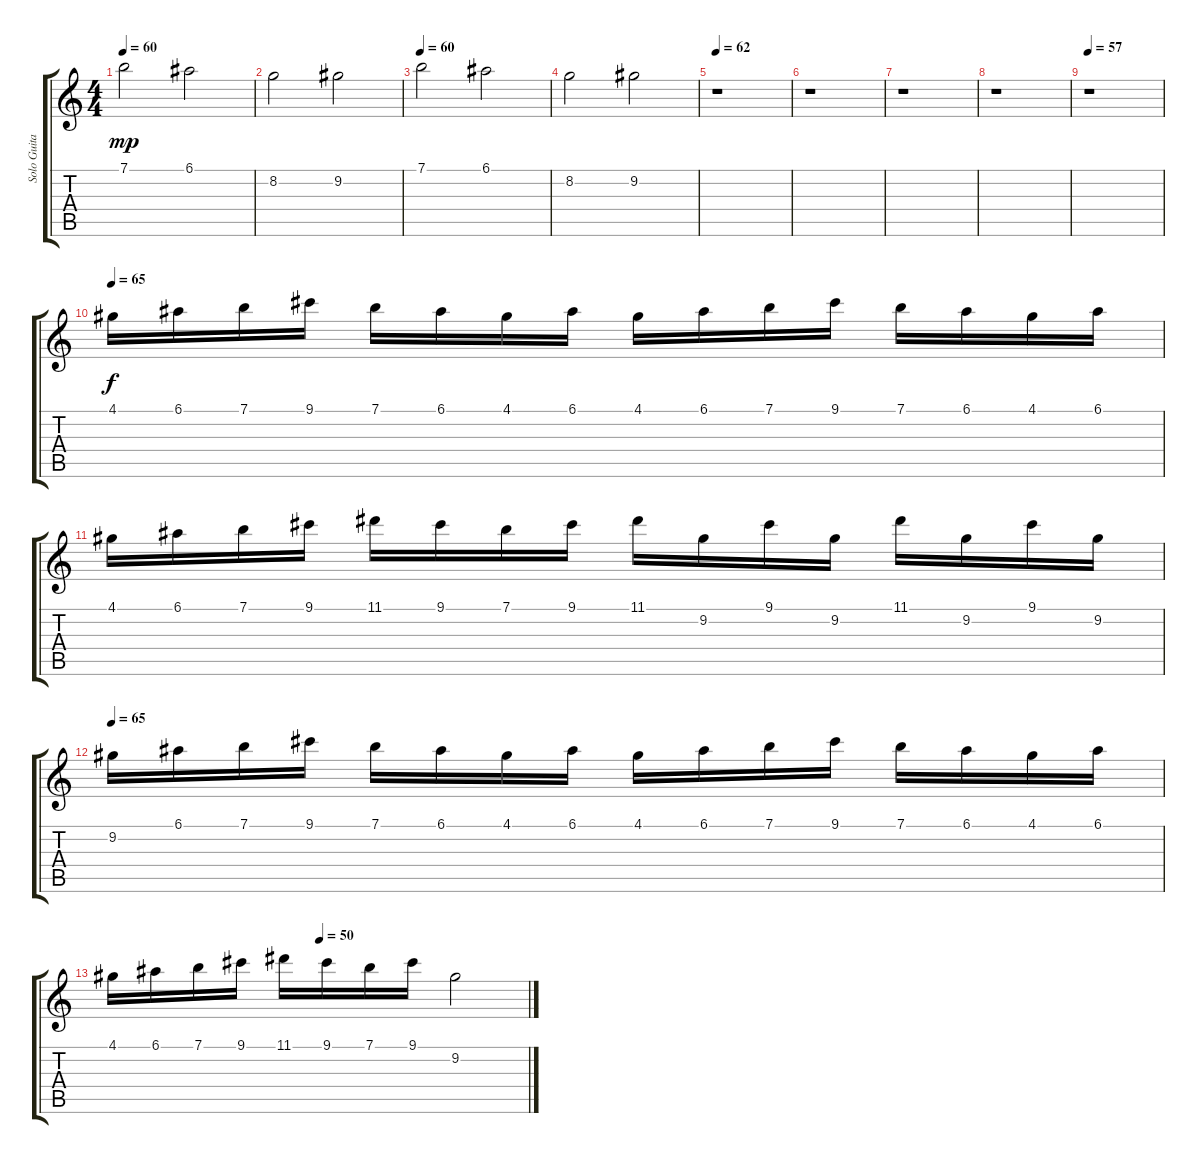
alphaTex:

\track ("Solo Guitar" "Solo Guita") {instrument overdrivenguitar}
\staff {score tabs}
\tuning (E4 B3 G3 D3 A2 E2) {hide}
\ts (4 4)
\tempo 60
\clef g2
\ks c
7.1.2{dy mp} 6.1.2 |
8.2.2 9.2.2 |
\tempo 60
7.1.2 6.1.2 |
8.2.2 9.2.2 |
\tempo 62
r.1 |
r.1 |
r.1 |
r.1 |
\tempo 57
r.1 |
\tempo 65
4.1.16{dy f volume 13 balance 8} 6.1.16 7.1.16 9.1.16 7.1.16 6.1.16 4.1.16 6.1.16 4.1.16 6.1.16 7.1.16 9.1.16 7.1.16 6.1.16 4.1.16 6.1.16 |
4.1.16 6.1.16 7.1.16 9.1.16 11.1.16 9.1.16 7.1.16 9.1.16 11.1.16 9.2.16 9.1.16 9.2.16 11.1.16 9.2.16 9.1.16 9.2.16 |
\tempo 65
9.2.16 6.1.16 7.1.16 9.1.16 7.1.16 6.1.16 4.1.16 6.1.16 4.1.16 6.1.16 7.1.16 9.1.16 7.1.16 6.1.16 4.1.16 6.1.16 |
\tempo (50 0.5)
4.1.16 6.1.16 7.1.16 9.1.16 11.1.16 9.1.16 7.1.16 9.1.16 9.2.2
